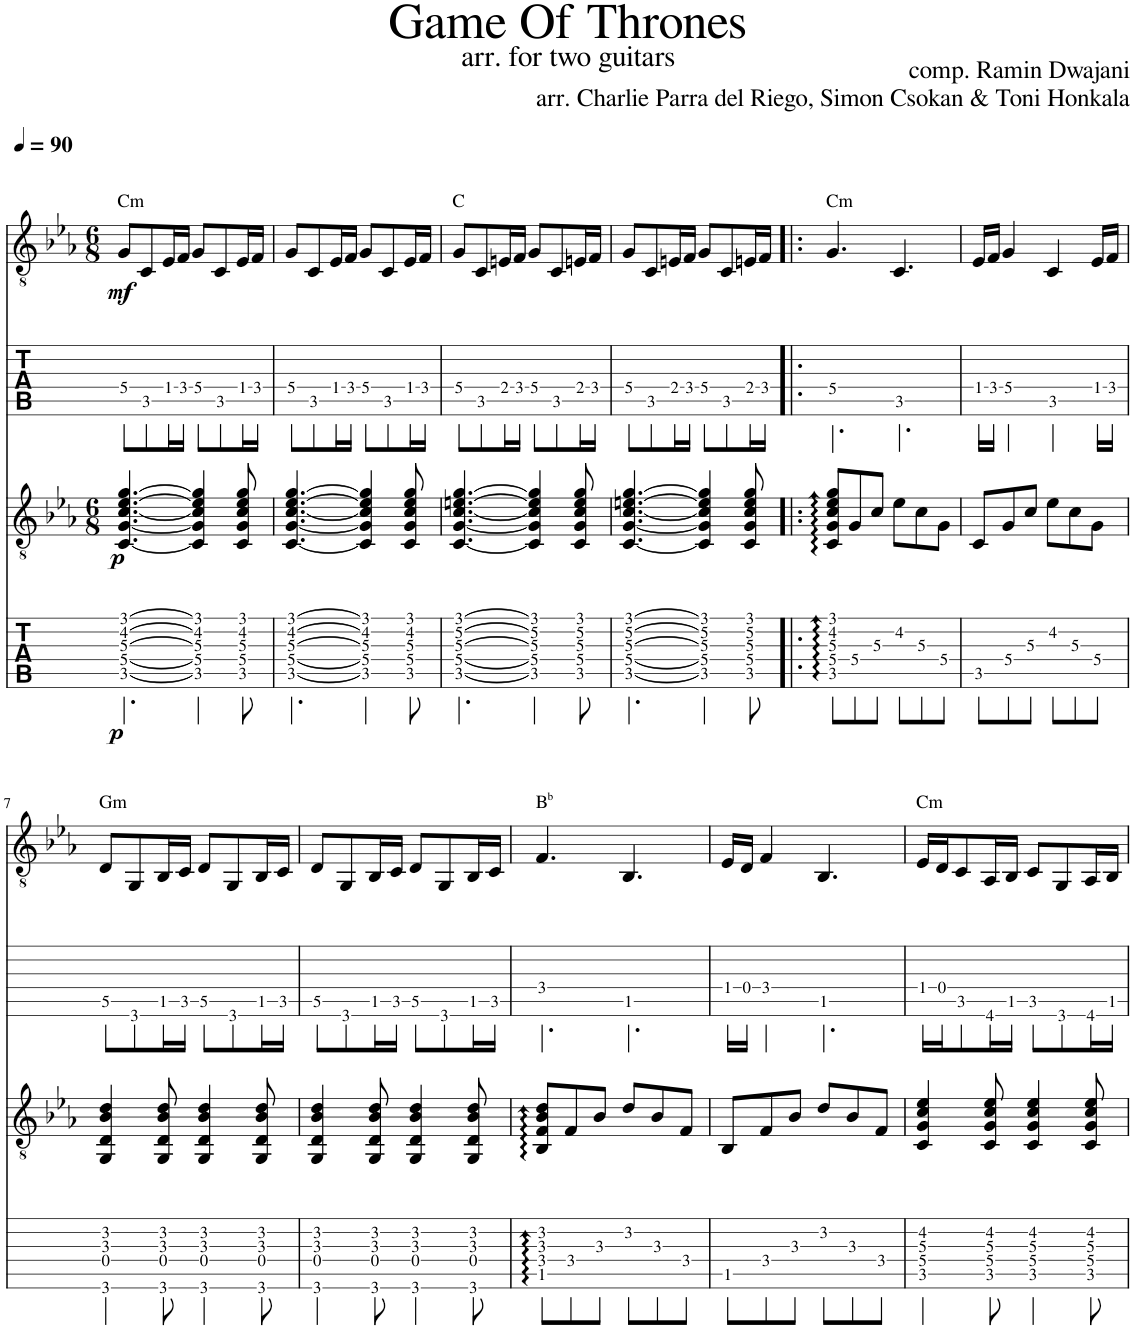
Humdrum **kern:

**kern	**dynam	**kern	**dynam	**kern	**kern	**dynam
*part4	*part4	*part3	*part3	*part2	*part1	*part1
*staff4	*staff4	*staff3	*staff3	*staff2	*staff1	*staff1
*I"Acoustic Guitar [Tablature]	*	*I"Acoustic Guitar	*	*I"Acoustic Guitar [Tablature]	*I"Piano	*
*I'Ac Gtr	*	*I'Ac Gtr	*	*I'Ac Gtr	*I'Pno	*
*stria6	*	*	*	*stria6	*	*
*	*	*clefGv2	*	*	*clefGv2	*
*k[b-e-a-]	*	*k[b-e-a-]	*	*k[b-e-a-]	*k[b-e-a-]	*
*M6/8	*	*M6/8	*	*M6/8	*M6/8	*
*MM90	*	*MM90	*	*MM90	*MM90	*
=1	=1	=1	=1	=1	=1	=1
!	!	!	!	!	!LO:TX:a:t=Cm	!
!	!LO:DY:b	!	!LO:DY:b	!	!	!LO:DY:b
[4.C\ [4.G\ [4.c\ [4.e-\ [4.g\	p	[4.C/ [4.G/ [4.c/ [4.e-/ [4.g/	p	8G\L	8G/L	mf
.	.	.	.	8C\	8C/	.
.	.	.	.	16E-\L	16E-/L	.
.	.	.	.	16F\JJ	16F/JJ	.
4C\] 4G\] 4c\] 4e-\] 4g\]	.	4C/] 4G/] 4c/] 4e-/] 4g/]	.	8G\L	8G/L	.
.	.	.	.	8C\	8C/	.
8C\ 8G\ 8c\ 8e-\ 8g\	.	8C/ 8G/ 8c/ 8e-/ 8g/	.	16E-\L	16E-/L	.
.	.	.	.	16F\JJ	16F/JJ	.
=2	=2	=2	=2	=2	=2	=2
[4.C\ [4.G\ [4.c\ [4.e-\ [4.g\	.	[4.C/ [4.G/ [4.c/ [4.e-/ [4.g/	.	8G\L	8G/L	.
.	.	.	.	8C\	8C/	.
.	.	.	.	16E-\L	16E-/L	.
.	.	.	.	16F\JJ	16F/JJ	.
4C\] 4G\] 4c\] 4e-\] 4g\]	.	4C/] 4G/] 4c/] 4e-/] 4g/]	.	8G\L	8G/L	.
.	.	.	.	8C\	8C/	.
8C\ 8G\ 8c\ 8e-\ 8g\	.	8C/ 8G/ 8c/ 8e-/ 8g/	.	16E-\L	16E-/L	.
.	.	.	.	16F\JJ	16F/JJ	.
=3	=3	=3	=3	=3	=3	=3
!	!	!	!	!	!LO:TX:a:t=C	!
[4.C\ [4.G\ [4.c\ [4.en\ [4.g\	.	[4.C/ [4.G/ [4.c/ [4.en/ [4.g/	.	8G\L	8G/L	.
.	.	.	.	8C\	8C/	.
.	.	.	.	16En\L	16En/L	.
.	.	.	.	16F\JJ	16F/JJ	.
4C\] 4G\] 4c\] 4e\] 4g\]	.	4C/] 4G/] 4c/] 4e/] 4g/]	.	8G\L	8G/L	.
.	.	.	.	8C\	8C/	.
8C\ 8G\ 8c\ 8e\ 8g\	.	8C/ 8G/ 8c/ 8e/ 8g/	.	16En\L	16En/L	.
.	.	.	.	16F\JJ	16F/JJ	.
=4	=4	=4	=4	=4	=4	=4
[4.C\ [4.G\ [4.c\ [4.en\ [4.g\	.	[4.C/ [4.G/ [4.c/ [4.en/ [4.g/	.	8G\L	8G/L	.
.	.	.	.	8C\	8C/	.
.	.	.	.	16En\L	16En/L	.
.	.	.	.	16F\JJ	16F/JJ	.
4C\] 4G\] 4c\] 4e\] 4g\]	.	4C/] 4G/] 4c/] 4e/] 4g/]	.	8G\L	8G/L	.
.	.	.	.	8C\	8C/	.
8C\ 8G\ 8c\ 8e\ 8g\	.	8C/ 8G/ 8c/ 8e/ 8g/	.	16En\L	16En/L	.
.	.	.	.	16F\JJ	16F/JJ	.
=5!|:	=5!|:	=5!|:	=5!|:	=5!|:	=5!|:	=5!|:
!	!	!	!	!	!LO:TX:a:t=Cm	!
8C\ 8G\ 8c\ 8e-\ 8g\L	.	8C/ 8G/ 8c/ 8e-/ 8g/L	.	4.G\	4.G/	.
8G\	.	8G/	.	.	.	.
8c\J	.	8c/J	.	.	.	.
8e-\L	.	8e-\L	.	4.C\	4.C/	.
8c\	.	8c\	.	.	.	.
8G\J	.	8G\J	.	.	.	.
=6	=6	=6	=6	=6	=6	=6
8C\L	.	8C/L	.	16E-\LL	16E-/LL	.
.	.	.	.	16F\JJ	16F/JJ	.
8G\	.	8G/	.	4G\	4G/	.
8c\J	.	8c/J	.	.	.	.
8e-\L	.	8e-\L	.	4C\	4C/	.
8c\	.	8c\	.	.	.	.
8G\J	.	8G\J	.	16E-\LL	16E-/LL	.
.	.	.	.	16F\JJ	16F/JJ	.
!!LO:LB:g=z
=7	=7	=7	=7	=7	=7	=7
!	!	!	!	!	!LO:TX:a:t=Gm	!
4GG\ 4D\ 4B-\ 4d\	.	4GG/ 4D/ 4B-/ 4d/	.	8D\L	8D/L	.
.	.	.	.	8GG\	8GG/	.
8GG\ 8D\ 8B-\ 8d\	.	8GG/ 8D/ 8B-/ 8d/	.	16BB-\L	16BB-/L	.
.	.	.	.	16C\JJ	16C/JJ	.
4GG\ 4D\ 4B-\ 4d\	.	4GG/ 4D/ 4B-/ 4d/	.	8D\L	8D/L	.
.	.	.	.	8GG\	8GG/	.
8GG\ 8D\ 8B-\ 8d\	.	8GG/ 8D/ 8B-/ 8d/	.	16BB-\L	16BB-/L	.
.	.	.	.	16C\JJ	16C/JJ	.
=8	=8	=8	=8	=8	=8	=8
4GG\ 4D\ 4B-\ 4d\	.	4GG/ 4D/ 4B-/ 4d/	.	8D\L	8D/L	.
.	.	.	.	8GG\	8GG/	.
8GG\ 8D\ 8B-\ 8d\	.	8GG/ 8D/ 8B-/ 8d/	.	16BB-\L	16BB-/L	.
.	.	.	.	16C\JJ	16C/JJ	.
4GG\ 4D\ 4B-\ 4d\	.	4GG/ 4D/ 4B-/ 4d/	.	8D\L	8D/L	.
.	.	.	.	8GG\	8GG/	.
8GG\ 8D\ 8B-\ 8d\	.	8GG/ 8D/ 8B-/ 8d/	.	16BB-\L	16BB-/L	.
.	.	.	.	16C\JJ	16C/JJ	.
=9	=9	=9	=9	=9	=9	=9
!	!	!	!	!	!LO:TX:a:t=B	!
!	!	!	!	!	!LO:TX:a:t=b	!
8BB-\ 8F\ 8B-\ 8d\L	.	8BB-/ 8F/ 8B-/ 8d/L	.	4.F\	4.F/	.
8F\	.	8F/	.	.	.	.
8B-\J	.	8B-/J	.	.	.	.
8d\L	.	8d/L	.	4.BB-\	4.BB-/	.
8B-\	.	8B-/	.	.	.	.
8F\J	.	8F/J	.	.	.	.
=10	=10	=10	=10	=10	=10	=10
8BB-\L	.	8BB-/L	.	16E-\LL	16E-/LL	.
.	.	.	.	16D\JJ	16D/JJ	.
8F\	.	8F/	.	4F\	4F/	.
8B-\J	.	8B-/J	.	.	.	.
8d\L	.	8d/L	.	4.BB-\	4.BB-/	.
8B-\	.	8B-/	.	.	.	.
8F\J	.	8F/J	.	.	.	.
=11	=11	=11	=11	=11	=11	=11
!	!	!	!	!	!LO:TX:a:t=Cm	!
4C\ 4G\ 4c\ 4e-\	.	4C/ 4G/ 4c/ 4e-/	.	16E-\LL	16E-/LL	.
.	.	.	.	16D\J	16D/J	.
.	.	.	.	8C\	8C/	.
8C\ 8G\ 8c\ 8e-\	.	8C/ 8G/ 8c/ 8e-/	.	16AA-\L	16AA-/L	.
.	.	.	.	16BB-\JJ	16BB-/JJ	.
4C\ 4G\ 4c\ 4e-\	.	4C/ 4G/ 4c/ 4e-/	.	8C\L	8C/L	.
.	.	.	.	8GG\	8GG/	.
8C\ 8G\ 8c\ 8e-\	.	8C/ 8G/ 8c/ 8e-/	.	16AA-\L	16AA-/L	.
.	.	.	.	16BB-\JJ	16BB-/JJ	.
=	=	=	=	=	=	=
*-	*-	*-	*-	*-	*-	*-
